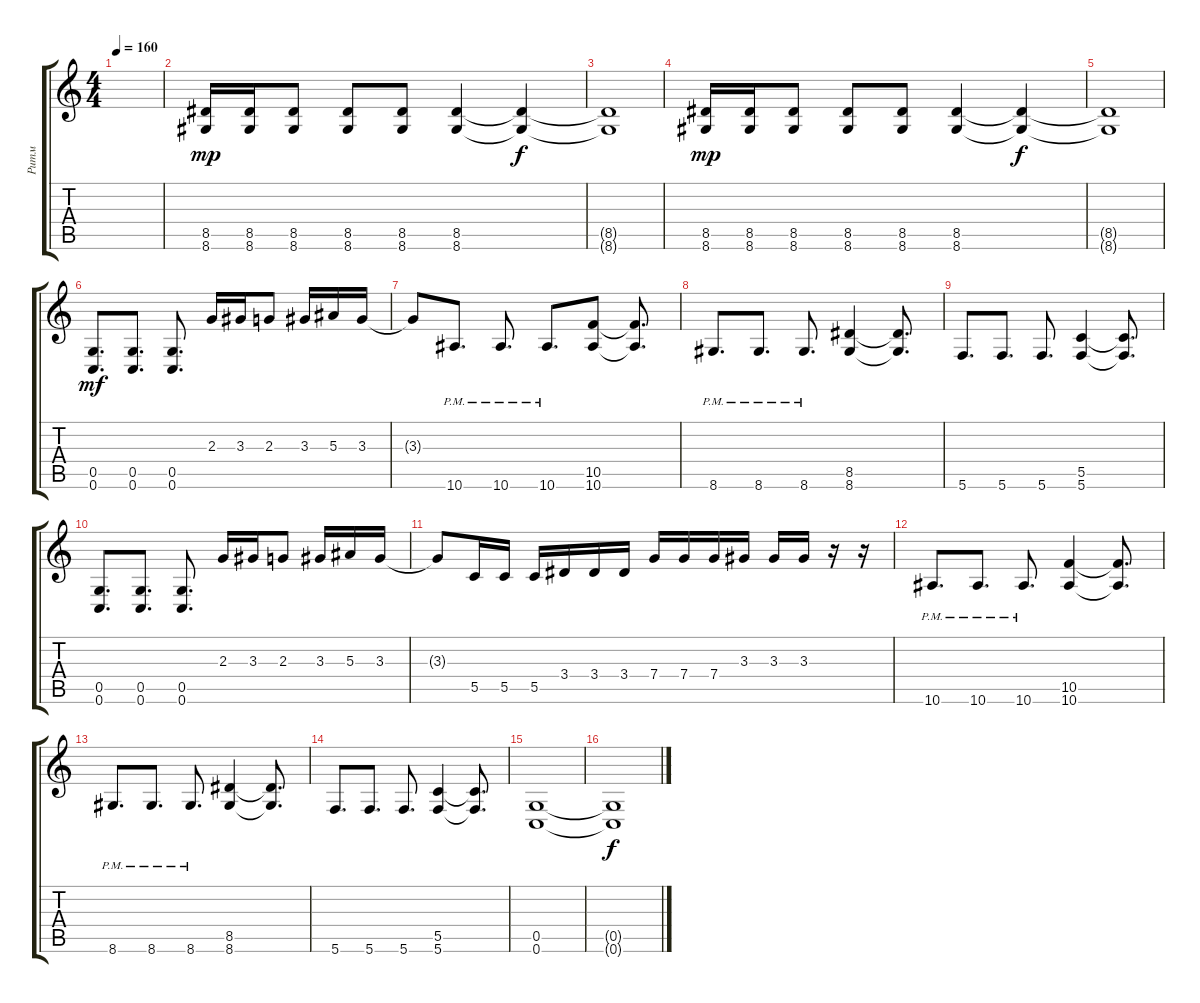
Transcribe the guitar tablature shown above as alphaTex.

\track ("Ритм" "Ритм") {instrument distortionguitar}
\staff {score tabs}
\tuning (D4 A3 F3 C3 G2 C2) {hide}
\ts (4 4)
\tempo 160
\clef g2
\ks c
|
(8.5 8.6).16{dy mp instrument distortionguitar} (8.5 8.6).16 (8.5 8.6).8 (8.5 8.6).8 (8.5 8.6).8 (8.5 8.6).4 (8.5{t} 8.6{t}).4{dy f} |
(8.5{t} 8.6{t}).1 |
(8.5 8.6).16{dy mp} (8.5 8.6).16 (8.5 8.6).8 (8.5 8.6).8 (8.5 8.6).8 (8.5 8.6).4 (8.5{t} 8.6{t}).4{dy f} |
(8.5{t} 8.6{t}).1 |
(0.5 0.6).8{d dy mf} (0.5 0.6).8{d} (0.5 0.6).8{d} 2.3.16 3.3.16 2.3.8 3.3.16 5.3.16 3.3.16 |
3.3{t}.8 10.6{pm}.8{d} 10.6{pm}.8{d} 10.6{pm}.8{d} (10.5 10.6).8 (10.5{t} 10.6{t}).8{d} |
8.6{pm}.8{d} 8.6{pm}.8{d} 8.6{pm}.8{d} (8.5 8.6).4 (8.5{t} 8.6{t}).8{d} |
5.6.8{d} 5.6.8{d} 5.6.8{d} (5.5 5.6).4 (5.5{t} 5.6{t}).8{d} |
(0.5 0.6).8{d} (0.5 0.6).8{d} (0.5 0.6).8{d} 2.3.16 3.3.16 2.3.8 3.3.16 5.3.16 3.3.16 |
3.3{t}.8 5.5.16 5.5.16 5.5.16 3.4.16 3.4.16 3.4.16 7.4.16 7.4.16 7.4.16 3.3.16 3.3.16 3.3.16 r.16 r.16 |
10.6{pm}.8{d} 10.6{pm}.8{d} 10.6{pm}.8{d} (10.5 10.6).4 (10.5{t} 10.6{t}).8{d} |
8.6{pm}.8{d} 8.6{pm}.8{d} 8.6{pm}.8{d} (8.5 8.6).4 (8.5{t} 8.6{t}).8{d} |
5.6.8{d} 5.6.8{d} 5.6.8{d} (5.5 5.6).4 (5.5{t} 5.6{t}).8{d} |
(0.5 0.6).1 |
(0.5{t} 0.6{t}).1{dy f}
